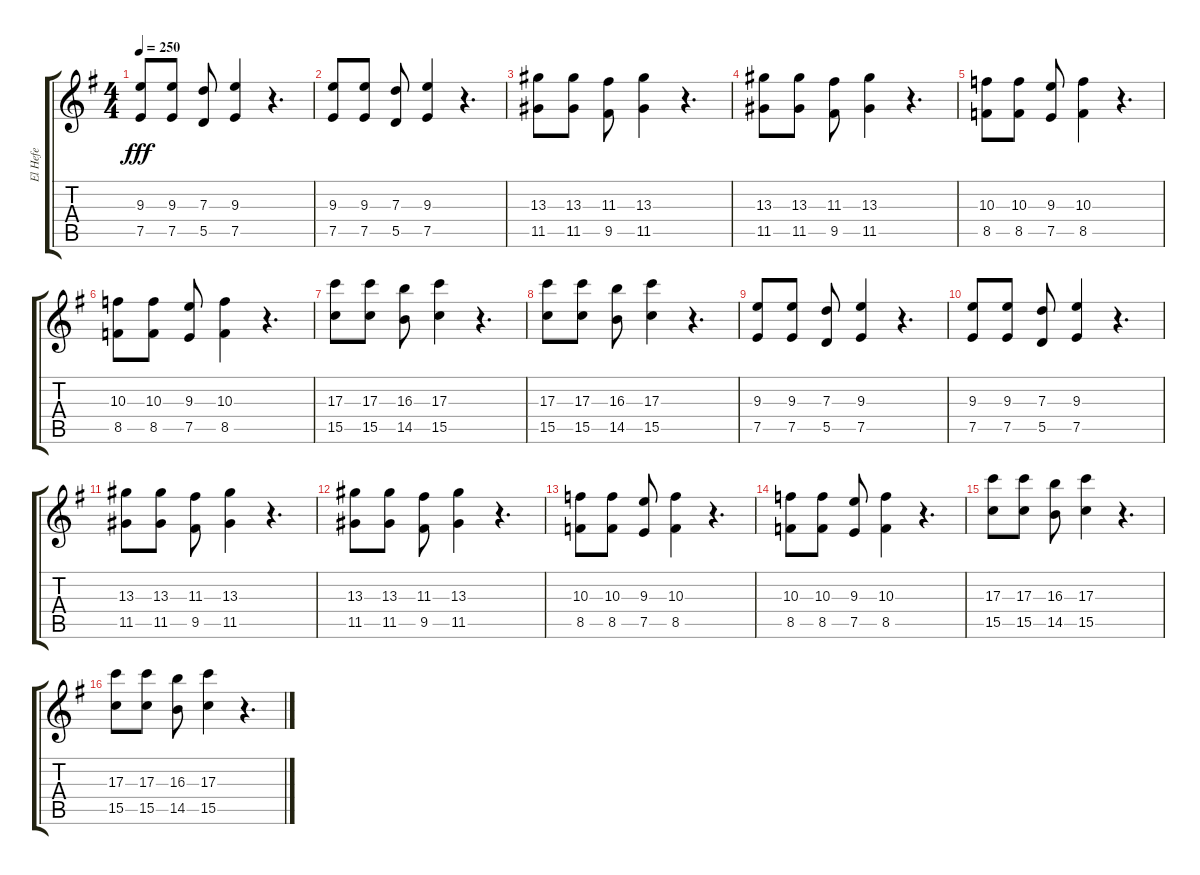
\track ("El Hefe" "El Hefe") {instrument overdrivenguitar}
\staff {score tabs}
\tuning (E4 B3 G3 D3 A2 E2) {hide}
\ts (4 4)
\tempo 250
\clef g2
\ks eminor
(9.3 7.5).8{dy fff} (9.3 7.5).8 (7.3 5.5).8 (9.3 7.5).4 r.4{d} |
(9.3 7.5).8 (9.3 7.5).8 (7.3 5.5).8 (9.3 7.5).4 r.4{d} |
(13.3 11.5).8 (13.3 11.5).8 (11.3 9.5).8 (13.3 11.5).4 r.4{d} |
(13.3 11.5).8 (13.3 11.5).8 (11.3 9.5).8 (13.3 11.5).4 r.4{d} |
(10.3 8.5).8 (10.3 8.5).8 (9.3 7.5).8 (10.3 8.5).4 r.4{d} |
(10.3 8.5).8 (10.3 8.5).8 (9.3 7.5).8 (10.3 8.5).4 r.4{d} |
(17.3 15.5).8 (17.3 15.5).8 (16.3 14.5).8 (17.3 15.5).4 r.4{d} |
(17.3 15.5).8 (17.3 15.5).8 (16.3 14.5).8 (17.3 15.5).4 r.4{d} |
(9.3 7.5).8 (9.3 7.5).8 (7.3 5.5).8 (9.3 7.5).4 r.4{d} |
(9.3 7.5).8 (9.3 7.5).8 (7.3 5.5).8 (9.3 7.5).4 r.4{d} |
(13.3 11.5).8 (13.3 11.5).8 (11.3 9.5).8 (13.3 11.5).4 r.4{d} |
(13.3 11.5).8 (13.3 11.5).8 (11.3 9.5).8 (13.3 11.5).4 r.4{d} |
(10.3 8.5).8 (10.3 8.5).8 (9.3 7.5).8 (10.3 8.5).4 r.4{d} |
(10.3 8.5).8 (10.3 8.5).8 (9.3 7.5).8 (10.3 8.5).4 r.4{d} |
(17.3 15.5).8 (17.3 15.5).8 (16.3 14.5).8 (17.3 15.5).4 r.4{d} |
(17.3 15.5).8 (17.3 15.5).8 (16.3 14.5).8 (17.3 15.5).4 r.4{d}
